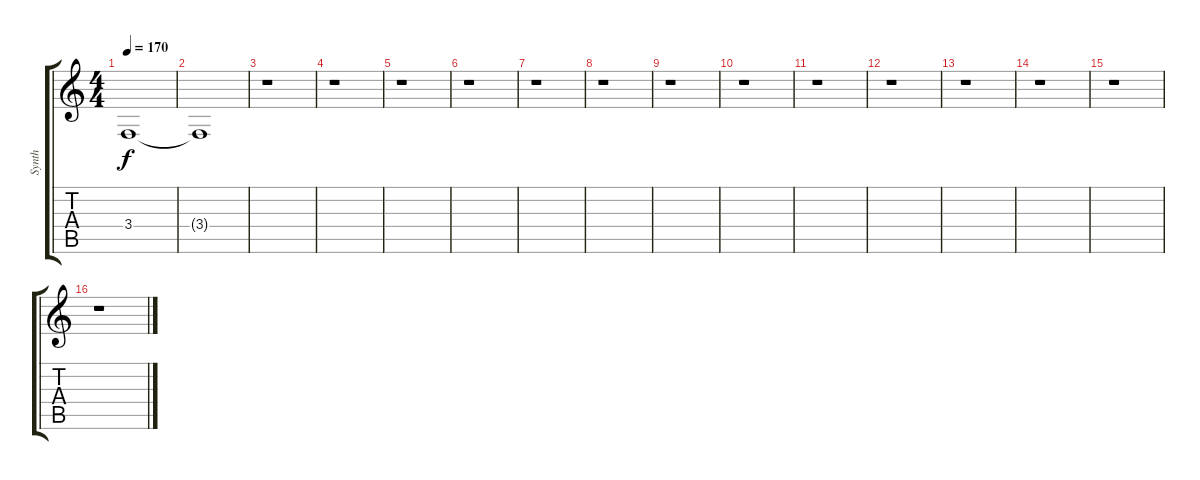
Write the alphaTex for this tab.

\track ("Synth" "Synth") {instrument synthbrass2}
\staff {score tabs}
\tuning (E4 B3 G3 D3 A2 E2) {hide}
\ts (4 4)
\tempo 170
\clef g2
\ks c
3.4{t}.1{dy f} |
3.4{t}.1 |
r.1 |
r.1 |
r.1 |
r.1 |
r.1 |
r.1 |
r.1 |
r.1 |
r.1 |
r.1 |
r.1 |
r.1 |
r.1 |
r.1
